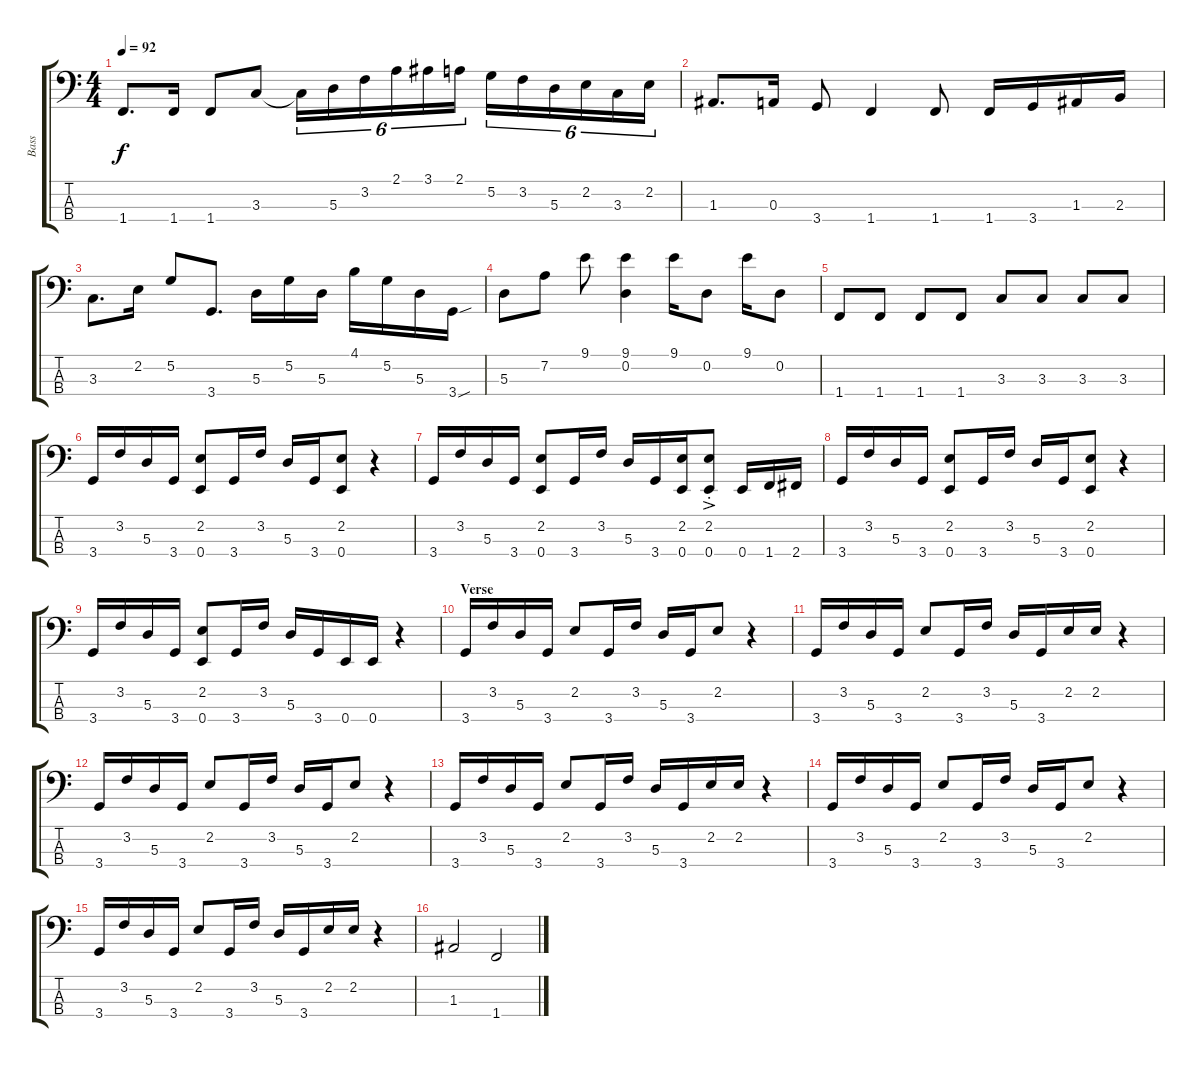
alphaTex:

\track ("Bass" "Bass") {instrument electricbassfinger}
\staff {score tabs}
\tuning (G2 D2 A1 E1) {hide}
\ts (4 4)
\tempo 92
\clef f4
\ks c
1.4.8{d dy f} 1.4.16 1.4.8 3.3.8 3.3{t}.16{tu (6 4)} 5.3.16{tu (6 4)} 3.2.16{tu (6 4)} 2.1.16{tu (6 4)} 3.1.16{tu (6 4)} 2.1.16{tu (6 4)} 5.2.16{tu (6 4)} 3.2.16{tu (6 4)} 5.3.16{tu (6 4)} 2.2.16{tu (6 4)} 3.3.16{tu (6 4)} 2.2.16{tu (6 4)} |
1.3.8{d} 0.3.16 3.4.8 1.4.4 1.4.8 1.4.16 3.4.16 1.3.16 2.3.16 |
3.3.8{d} 2.2.16 5.2.8 3.4.8{d} 5.3.16 5.2.16 5.3.16 4.1.16 5.2.16 5.3.16 3.4{sou}.16 |
5.3.8 7.2.8 9.1.8 (9.1 0.2).4 9.1.16 0.2.8 9.1.16 0.2.8 |
1.4.8 1.4.8 1.4.8 1.4.8 3.3.8 3.3.8 3.3.8 3.3.8 |
3.4.16 3.2.16 5.3.16 3.4.16 (2.2 0.4).8 3.4.16 3.2.16 5.3.16 3.4.16 (2.2 0.4).8 r.4 |
3.4.16 3.2.16 5.3.16 3.4.16 (2.2 0.4).8 3.4.16 3.2.16 5.3.16 3.4.16 (2.2 0.4).16 (2.2{ac st} 0.4{ac st}).8 0.4.16 1.4.16 2.4.16 |
3.4.16 3.2.16 5.3.16 3.4.16 (2.2 0.4).8 3.4.16 3.2.16 5.3.16 3.4.16 (2.2 0.4).8 r.4 |
3.4.16 3.2.16 5.3.16 3.4.16 (2.2 0.4).8 3.4.16 3.2.16 5.3.16 3.4.16 0.4.16 0.4.16 r.4 |
\section ("" "Verse")
3.4.16 3.2.16 5.3.16 3.4.16 2.2.8 3.4.16 3.2.16 5.3.16 3.4.16 2.2.8 r.4 |
3.4.16 3.2.16 5.3.16 3.4.16 2.2.8 3.4.16 3.2.16 5.3.16 3.4.16 2.2.16 2.2.16 r.4 |
3.4.16 3.2.16 5.3.16 3.4.16 2.2.8 3.4.16 3.2.16 5.3.16 3.4.16 2.2.8 r.4 |
3.4.16 3.2.16 5.3.16 3.4.16 2.2.8 3.4.16 3.2.16 5.3.16 3.4.16 2.2.16 2.2.16 r.4 |
3.4.16 3.2.16 5.3.16 3.4.16 2.2.8 3.4.16 3.2.16 5.3.16 3.4.16 2.2.8 r.4 |
3.4.16 3.2.16 5.3.16 3.4.16 2.2.8 3.4.16 3.2.16 5.3.16 3.4.16 2.2.16 2.2.16 r.4 |
1.3.2 1.4.2
